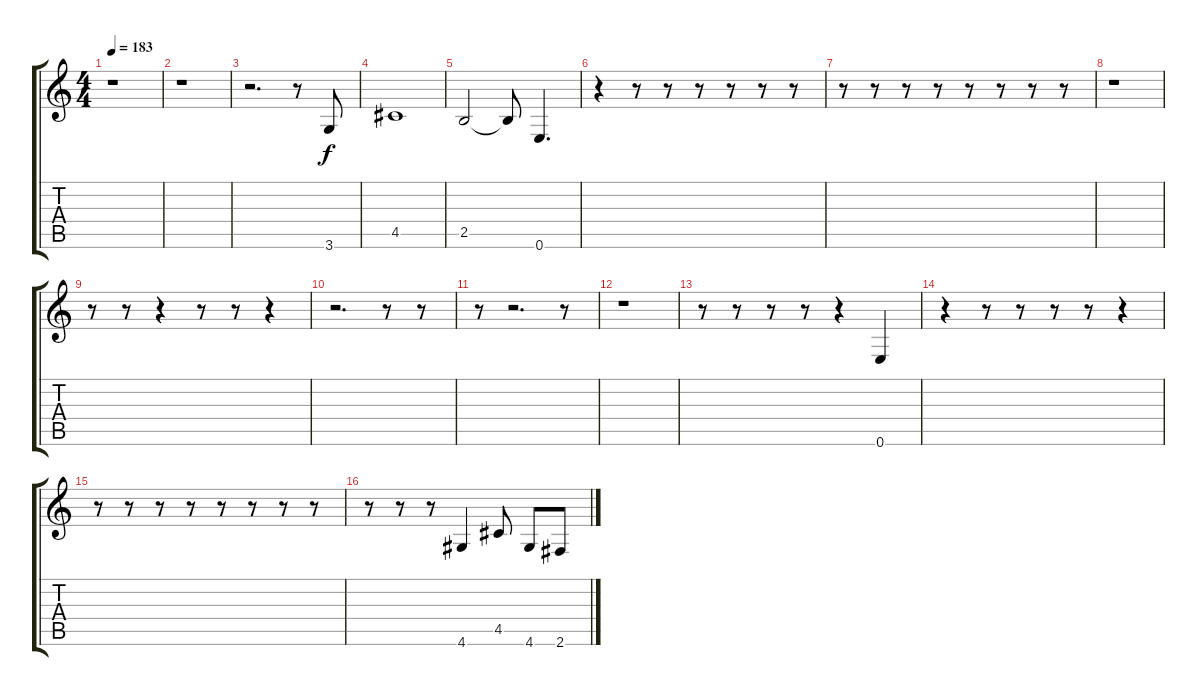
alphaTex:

\track "" {instrument electricbassfinger}
\staff {score tabs}
\tuning (E4 B3 G3 D3 A2 E2) {hide}
\ts (4 4)
\tempo 183
\clef g2
\ks c
r.1{dy f} |
r.1 |
r.2{d} r.8 3.6.8 |
4.5.1 |
2.5.2 2.5{t}.8 0.6.4{d} |
r.4 r.8 r.8 r.8 r.8 r.8 r.8 |
r.8 r.8 r.8 r.8 r.8 r.8 r.8 r.8 |
r.1 |
r.8 r.8 r.4 r.8 r.8 r.4 |
r.2{d} r.8 r.8 |
r.8 r.2{d} r.8 |
r.1 |
r.8 r.8 r.8 r.8 r.4 0.6.4 |
r.4 r.8 r.8 r.8 r.8 r.4 |
r.8 r.8 r.8 r.8 r.8 r.8 r.8 r.8 |
r.8 r.8 r.8 4.6.4 4.5.8 4.6.8 2.6.8
